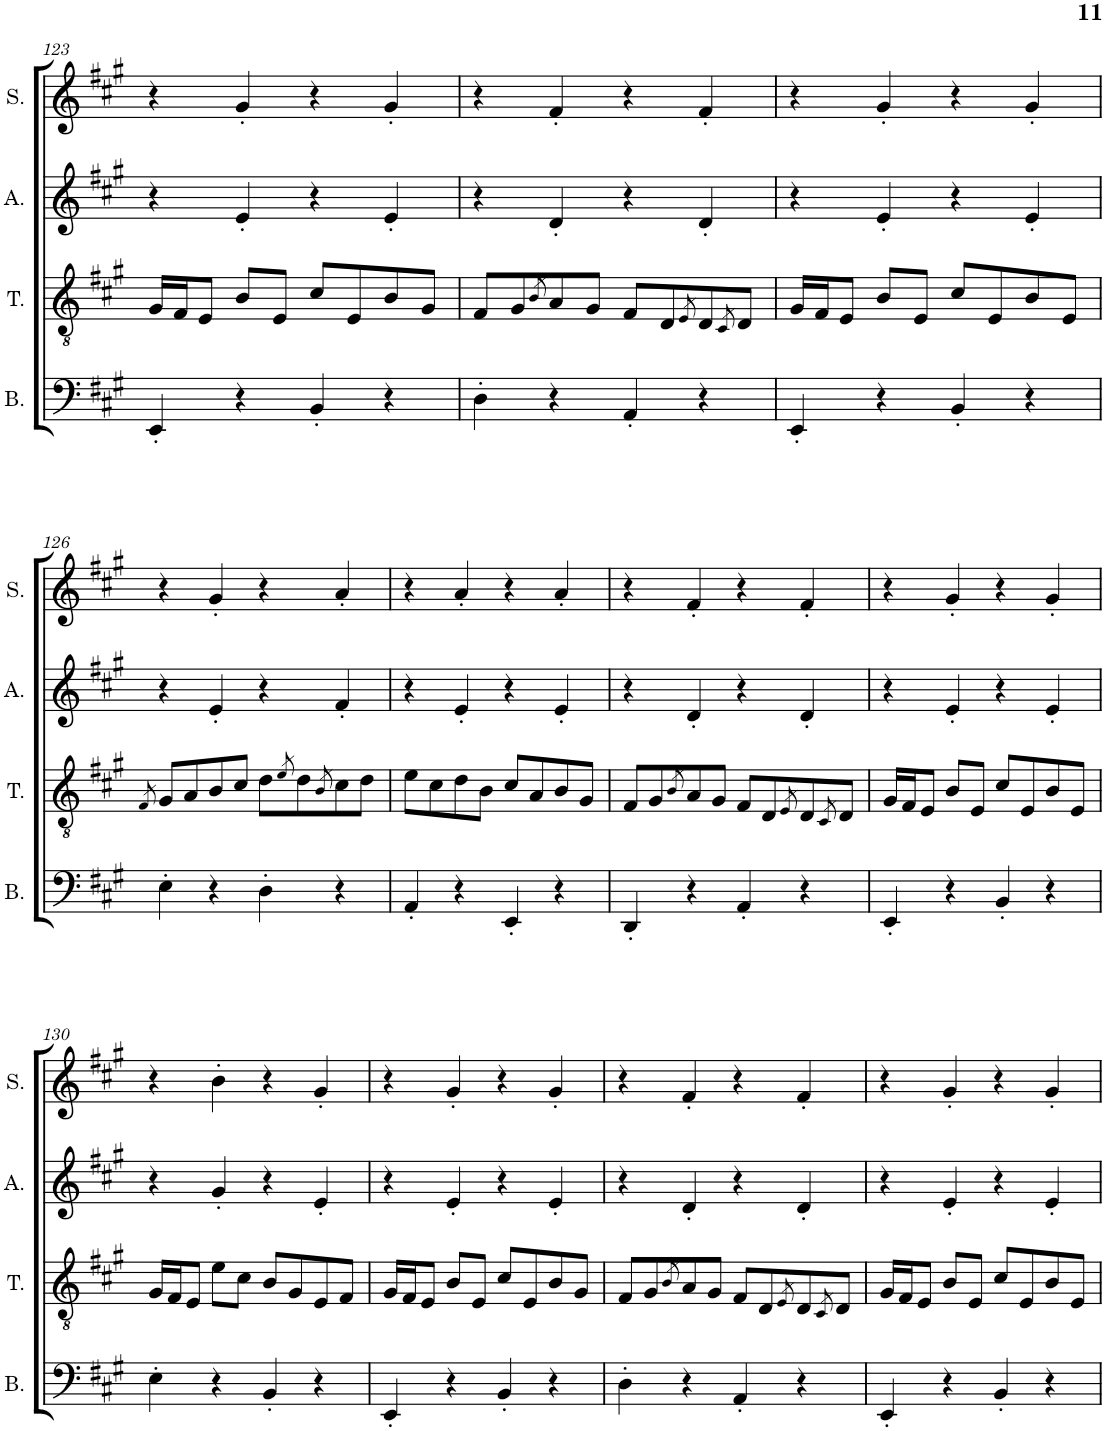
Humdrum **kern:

**kern	**kern	**kern	**kern
*part4	*part3	*part2	*part1
*staff4	*staff3	*staff2	*staff1
*I"Bass	*I"Tenor	*I"Alto	*I"Soprano
*I'B.	*I'T.	*I'A.	*I'S.
!!LO:PB:g=z
*clefF4	*clefGv2	*clefG2	*clefG2
*k[f#c#g#]	*k[f#c#g#]	*k[f#c#g#]	*k[f#c#g#]
*M4/4	*M4/4	*M4/4	*M4/4
=123	=123	=123	=123
4EE'/	16G#/LL	4r	4r
.	16F#/J	.	.
.	8E/J	.	.
4r	8B/L	4e'/	4g#'/
.	8E/J	.	.
4BB'/	8c#/L	4r	4r
.	8E/	.	.
4r	8B/	4e'/	4g#'/
.	8G#/J	.	.
=124	=124	=124	=124
4D'\	8F#/L	4r	4r
.	8G#/	.	.
.	8qB/	.	.
4r	8A/	4d'/	4f#'/
.	8G#/J	.	.
4AA'/	8F#/L	4r	4r
.	8D/	.	.
.	8qE/	.	.
4r	8D/	4d'/	4f#'/
.	8qC#/	.	.
.	8D/J	.	.
=125	=125	=125	=125
4EE'/	16G#/LL	4r	4r
.	16F#/J	.	.
.	8E/J	.	.
4r	8B/L	4e'/	4g#'/
.	8E/J	.	.
4BB'/	8c#/L	4r	4r
.	8E/	.	.
4r	8B/	4e'/	4g#'/
.	8E/J	.	.
!!LO:LB:g=z
=126	=126	=126	=126
.	8qF#/	.	.
4E'\	8G#/L	4r	4r
.	8A/	.	.
4r	8B/	4e'/	4g#'/
.	8c#/J	.	.
4D'\	8d\L	4r	4r
.	8qe/	.	.
.	8d\	.	.
.	8qB/	.	.
4r	8c#\	4f#'/	4a'/
.	8d\J	.	.
=127	=127	=127	=127
4AA'/	8e\L	4r	4r
.	8c#\	.	.
4r	8d\	4e'/	4a'/
.	8B\J	.	.
4EE'/	8c#/L	4r	4r
.	8A/	.	.
4r	8B/	4e'/	4a'/
.	8G#/J	.	.
=128	=128	=128	=128
4DD'/	8F#/L	4r	4r
.	8G#/	.	.
.	8qB/	.	.
4r	8A/	4d'/	4f#'/
.	8G#/J	.	.
4AA'/	8F#/L	4r	4r
.	8D/	.	.
.	8qE/	.	.
4r	8D/	4d'/	4f#'/
.	8qC#/	.	.
.	8D/J	.	.
=129	=129	=129	=129
4EE'/	16G#/LL	4r	4r
.	16F#/J	.	.
.	8E/J	.	.
4r	8B/L	4e'/	4g#'/
.	8E/J	.	.
4BB'/	8c#/L	4r	4r
.	8E/	.	.
4r	8B/	4e'/	4g#'/
.	8E/J	.	.
!!LO:LB:g=z
=130	=130	=130	=130
4E'\	16G#/LL	4r	4r
.	16F#/J	.	.
.	8E/J	.	.
4r	8e\L	4g#'/	4b'\
.	8c#\J	.	.
4BB'/	8B/L	4r	4r
.	8G#/	.	.
4r	8E/	4e'/	4g#'/
.	8F#/J	.	.
=131	=131	=131	=131
4EE'/	16G#/LL	4r	4r
.	16F#/J	.	.
.	8E/J	.	.
4r	8B/L	4e'/	4g#'/
.	8E/J	.	.
4BB'/	8c#/L	4r	4r
.	8E/	.	.
4r	8B/	4e'/	4g#'/
.	8G#/J	.	.
=132	=132	=132	=132
4D'\	8F#/L	4r	4r
.	8G#/	.	.
.	8qB/	.	.
4r	8A/	4d'/	4f#'/
.	8G#/J	.	.
4AA'/	8F#/L	4r	4r
.	8D/	.	.
.	8qE/	.	.
4r	8D/	4d'/	4f#'/
.	8qC#/	.	.
.	8D/J	.	.
=133	=133	=133	=133
4EE'/	16G#/LL	4r	4r
.	16F#/J	.	.
.	8E/J	.	.
4r	8B/L	4e'/	4g#'/
.	8E/J	.	.
4BB'/	8c#/L	4r	4r
.	8E/	.	.
4r	8B/	4e'/	4g#'/
.	8E/J	.	.
=	=	=	=
*-	*-	*-	*-
